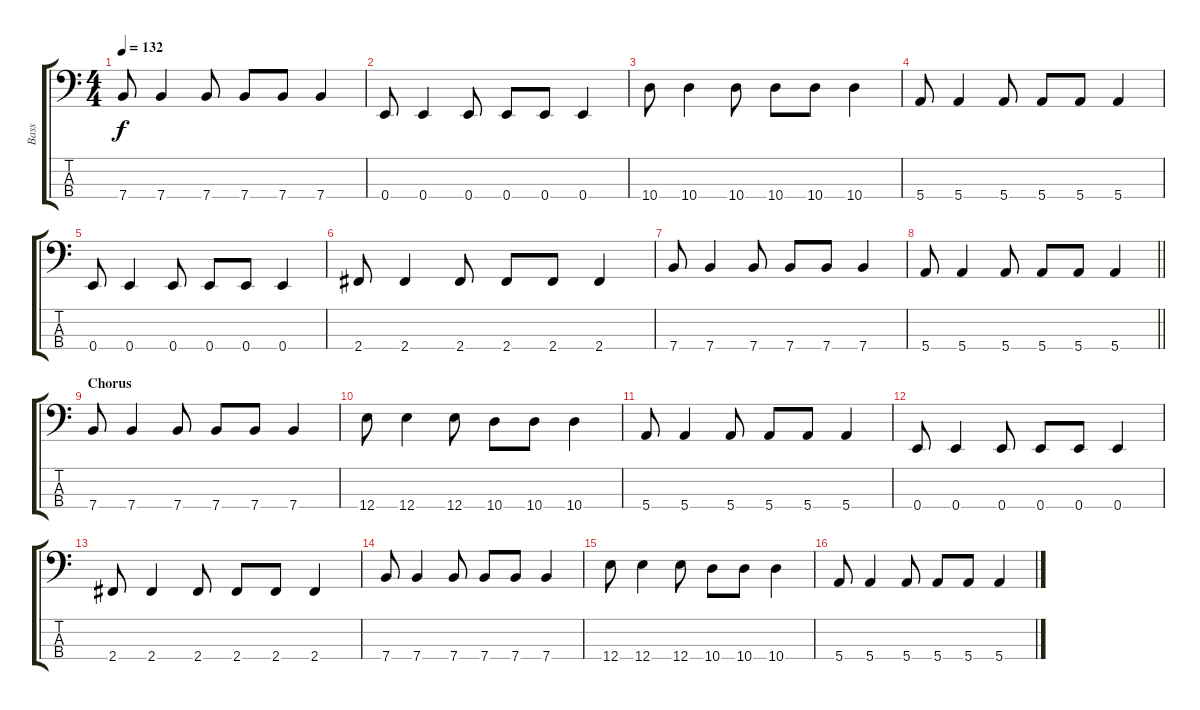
\track ("Bass" "Bass") {instrument electricbassfinger}
\staff {score tabs}
\tuning (G2 D2 A1 E1) {hide}
\ts (4 4)
\tempo 132
\clef f4
\ks c
7.4.8{dy f} 7.4.4 7.4.8 7.4.8 7.4.8 7.4.4 |
0.4.8 0.4.4 0.4.8 0.4.8 0.4.8 0.4.4 |
10.4.8 10.4.4 10.4.8 10.4.8 10.4.8 10.4.4 |
5.4.8 5.4.4 5.4.8 5.4.8 5.4.8 5.4.4 |
0.4.8 0.4.4 0.4.8 0.4.8 0.4.8 0.4.4 |
2.4.8 2.4.4 2.4.8 2.4.8 2.4.8 2.4.4 |
7.4.8 7.4.4 7.4.8 7.4.8 7.4.8 7.4.4 |
\barLineRight lightlight
5.4.8 5.4.4 5.4.8 5.4.8 5.4.8 5.4.4 |
\section ("" "Chorus")
7.4.8 7.4.4 7.4.8 7.4.8 7.4.8 7.4.4 |
12.4.8 12.4.4 12.4.8 10.4.8 10.4.8 10.4.4 |
5.4.8 5.4.4 5.4.8 5.4.8 5.4.8 5.4.4 |
0.4.8 0.4.4 0.4.8 0.4.8 0.4.8 0.4.4 |
2.4.8 2.4.4 2.4.8 2.4.8 2.4.8 2.4.4 |
7.4.8 7.4.4 7.4.8 7.4.8 7.4.8 7.4.4 |
12.4.8 12.4.4 12.4.8 10.4.8 10.4.8 10.4.4 |
5.4.8 5.4.4 5.4.8 5.4.8 5.4.8 5.4.4
